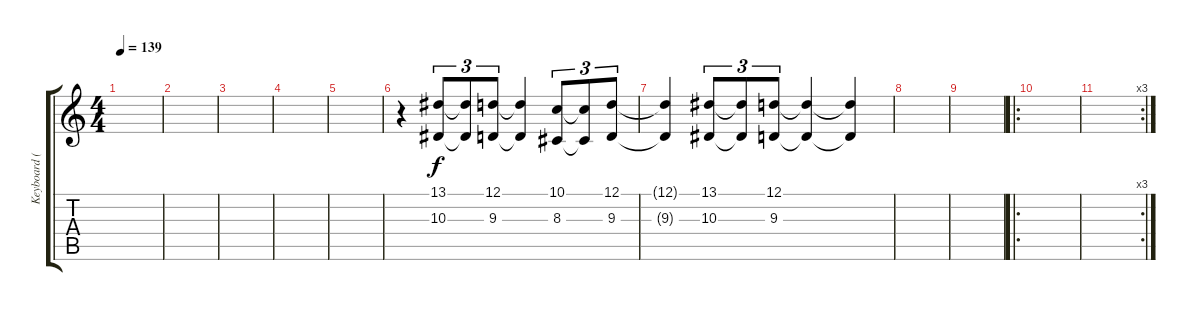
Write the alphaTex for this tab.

\track ("Keyboard (orchestrra hit)" "Keyboard (") {instrument orchestrahit}
\staff {score tabs}
\tuning (D4 A3 F3 C3 G2 D2) {hide}
\ts (4 4)
\tempo 139
\clef g2
\ks c
|
|
|
|
|
r.4 (13.1 10.3).8{tu (3 2)} (13.1{t} 10.3{t}).8{tu (3 2)} (12.1 9.3).8{tu (3 2)} (12.1{t} 9.3{t}).4 (10.1 8.3).8{tu (3 2)} (10.1{t} 8.3{t}).8{tu (3 2)} (12.1 9.3).8{tu (3 2)} |
(12.1{t} 9.3{t}).4 (13.1 10.3).8{tu (3 2)} (13.1{t} 10.3{t}).8{tu (3 2)} (12.1 9.3).8{tu (3 2)} (12.1{t} 9.3{t}).4 (12.1{t} 9.3{t}).4 |
|
|
\ro
|
\rc 3
